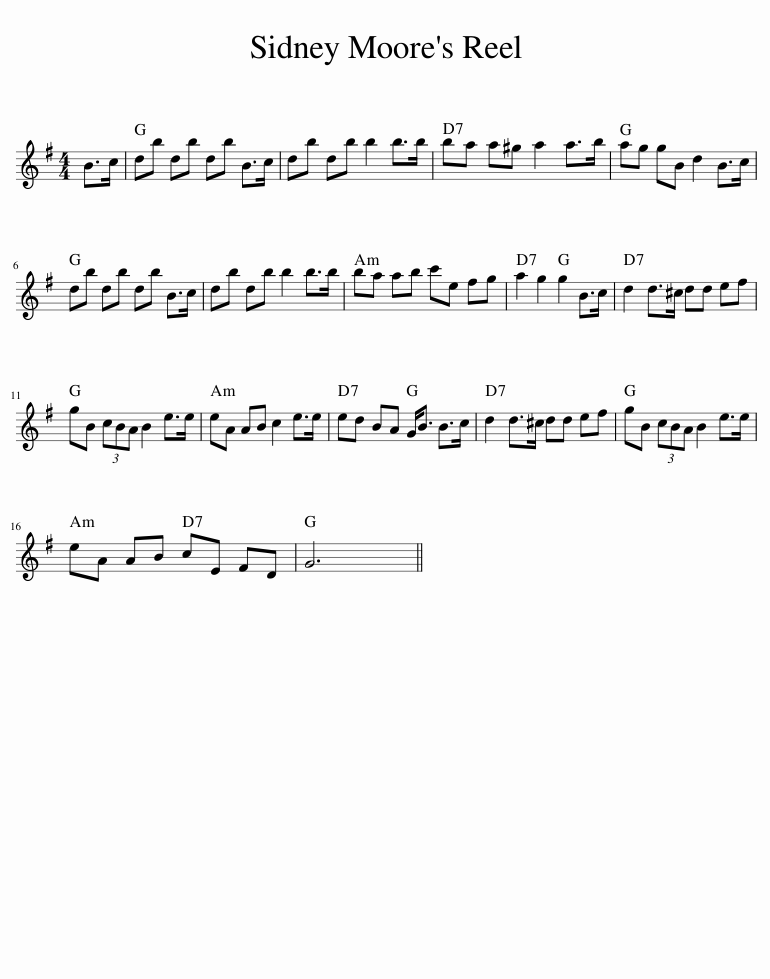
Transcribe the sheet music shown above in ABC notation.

X:1
L:1/8
M:4/4
I:linebreak $
K:G
V:1 treble
V:1
 B>c | db db db B>c | db db b2 b>b | ba a^g a2 a>b | ag gB d2 B>c |$ %5
 db db db B>c | db db b2 b>b | ba ab c'e fg | a2 g2 g2 B>c | d2 d>^c dd ef |$ %10
 gB (3cBA B2 e>e | eA AB c2 e>e | ed BA G<B B>c | d2 d>^c dd ef | gB (3cBA B2 e>e |$ %15
 eA AB cE FD | G6 || %17
